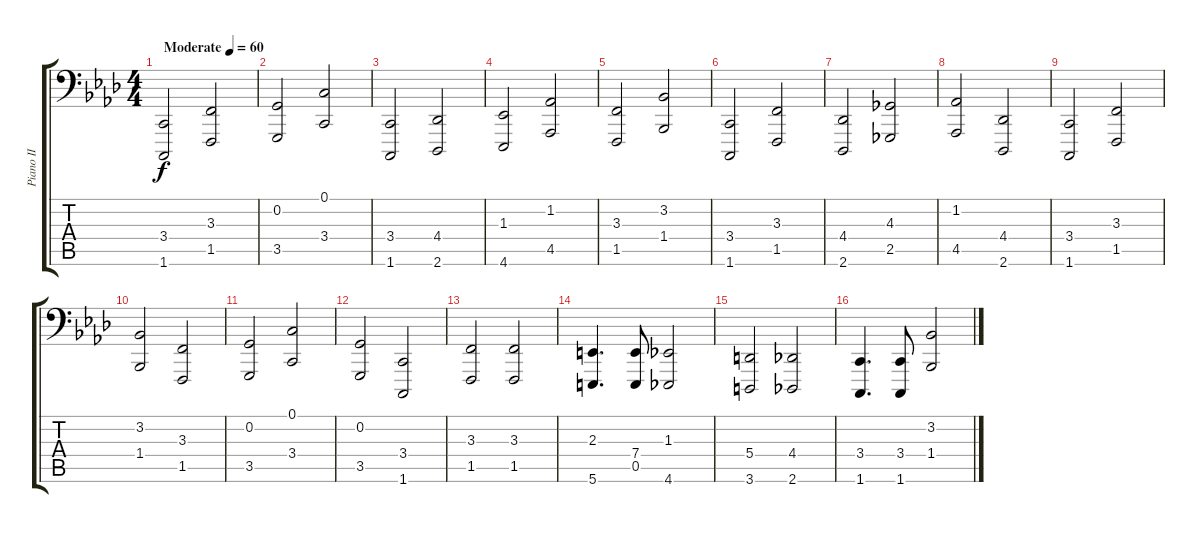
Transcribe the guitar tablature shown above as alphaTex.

\track ("Piano II" "Piano II") {instrument acousticgrandpiano}
\staff {score tabs}
\tuning (C3 G2 D2 A1 E1 B0) {hide}
\ts (4 4)
\tempo (60 "Moderate")
\clef f4
\ks ab
(3.4 1.6).2{dy f instrument acousticgrandpiano} (3.3 1.5).2 |
(0.2 3.5).2 (0.1 3.4).2 |
(3.4 1.6).2 (4.4 2.6).2 |
(1.3 4.6).2 (1.2 4.5).2 |
(3.3 1.5).2 (3.2 1.4).2 |
(3.4 1.6).2 (3.3 1.5).2 |
(4.4 2.6).2 (4.3 2.5).2 |
(1.2 4.5).2 (4.4 2.6).2 |
(3.4 1.6).2 (3.3 1.5).2 |
(3.2 1.4).2 (3.3 1.5).2 |
(0.2 3.5).2 (0.1 3.4).2 |
(0.2 3.5).2 (3.4 1.6).2 |
(3.3 1.5).2 (3.3 1.5).2 |
(2.3 5.6).4{d} (7.4 0.5).8 (1.3 4.6).2 |
(5.4 3.6).2 (4.4 2.6).2 |
(3.4 1.6).4{d} (3.4 1.6).8 (3.2 1.4).2
